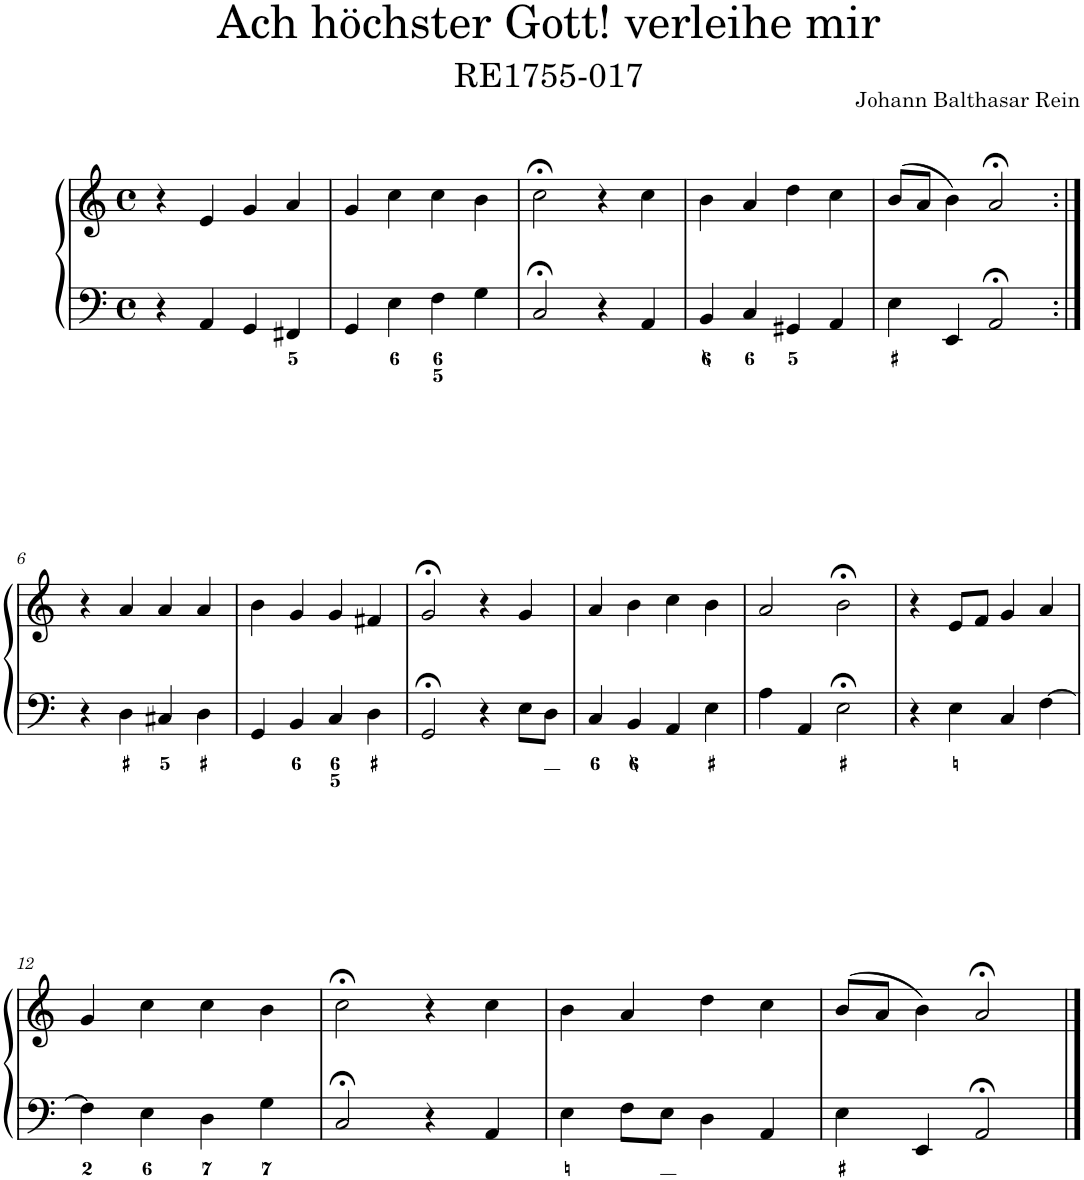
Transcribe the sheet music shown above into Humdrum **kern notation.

**kern	**kern
*part1	*part1
*staff2	*staff1
*I"Piano	*
*I'Pno.	*
*clefF4	*clefG2
*k[]	*k[]
*M4/4	*M4/4
*met(c)	*met(c)
=1	=1
4r	4r
4AA/	4e/
4GG/	4g/
4FF#X/	4a/
=2	=2
4GG/	4g/
4E\	4cc\
4F\	4cc\
4G\	4b\
=3	=3
2C;</	2cc;<\
4r	4r
4AA/	4cc\
=4	=4
4BB/	4b\
4C/	4a/
4GG#X/	4dd\
4AA/	4cc\
=5	=5
4E\	(8b/L
.	8a/J
4EE/	4b\)
2AA;</	2a;</
!!LO:LB:g=z
=6:|!	=6:|!
4r	4r
4D\	4a/
4C#X/	4a/
4D\	4a/
=7	=7
4GG/	4b\
4BB/	4g/
4C/	4g/
4D\	4f#X/
=8	=8
2GG;</	2g;</
4r	4r
8E\L	4g/
8D\J	.
=9	=9
4C/	4a/
4BB/	4b\
4AA/	4cc\
4E\	4b\
=10	=10
4A\	2a/
4AA/	.
2E;<\	2b;<\
=11	=11
4r	4r
4E\	8e/L
.	8f/J
4C/	4g/
[4F\	4a/
!!LO:LB:g=z
=12	=12
4F\]	4g/
4E\	4cc\
4D\	4cc\
4G\	4b\
=13	=13
2C;</	2cc;<\
4r	4r
4AA/	4cc\
=14	=14
4E\	4b\
8F\L	4a/
8E\J	.
4D\	4dd\
4AA/	4cc\
=15	=15
4E\	(8b/L
.	8a/J
4EE/	4b\)
2AA;</	2a;</
==	==
*-	*-
